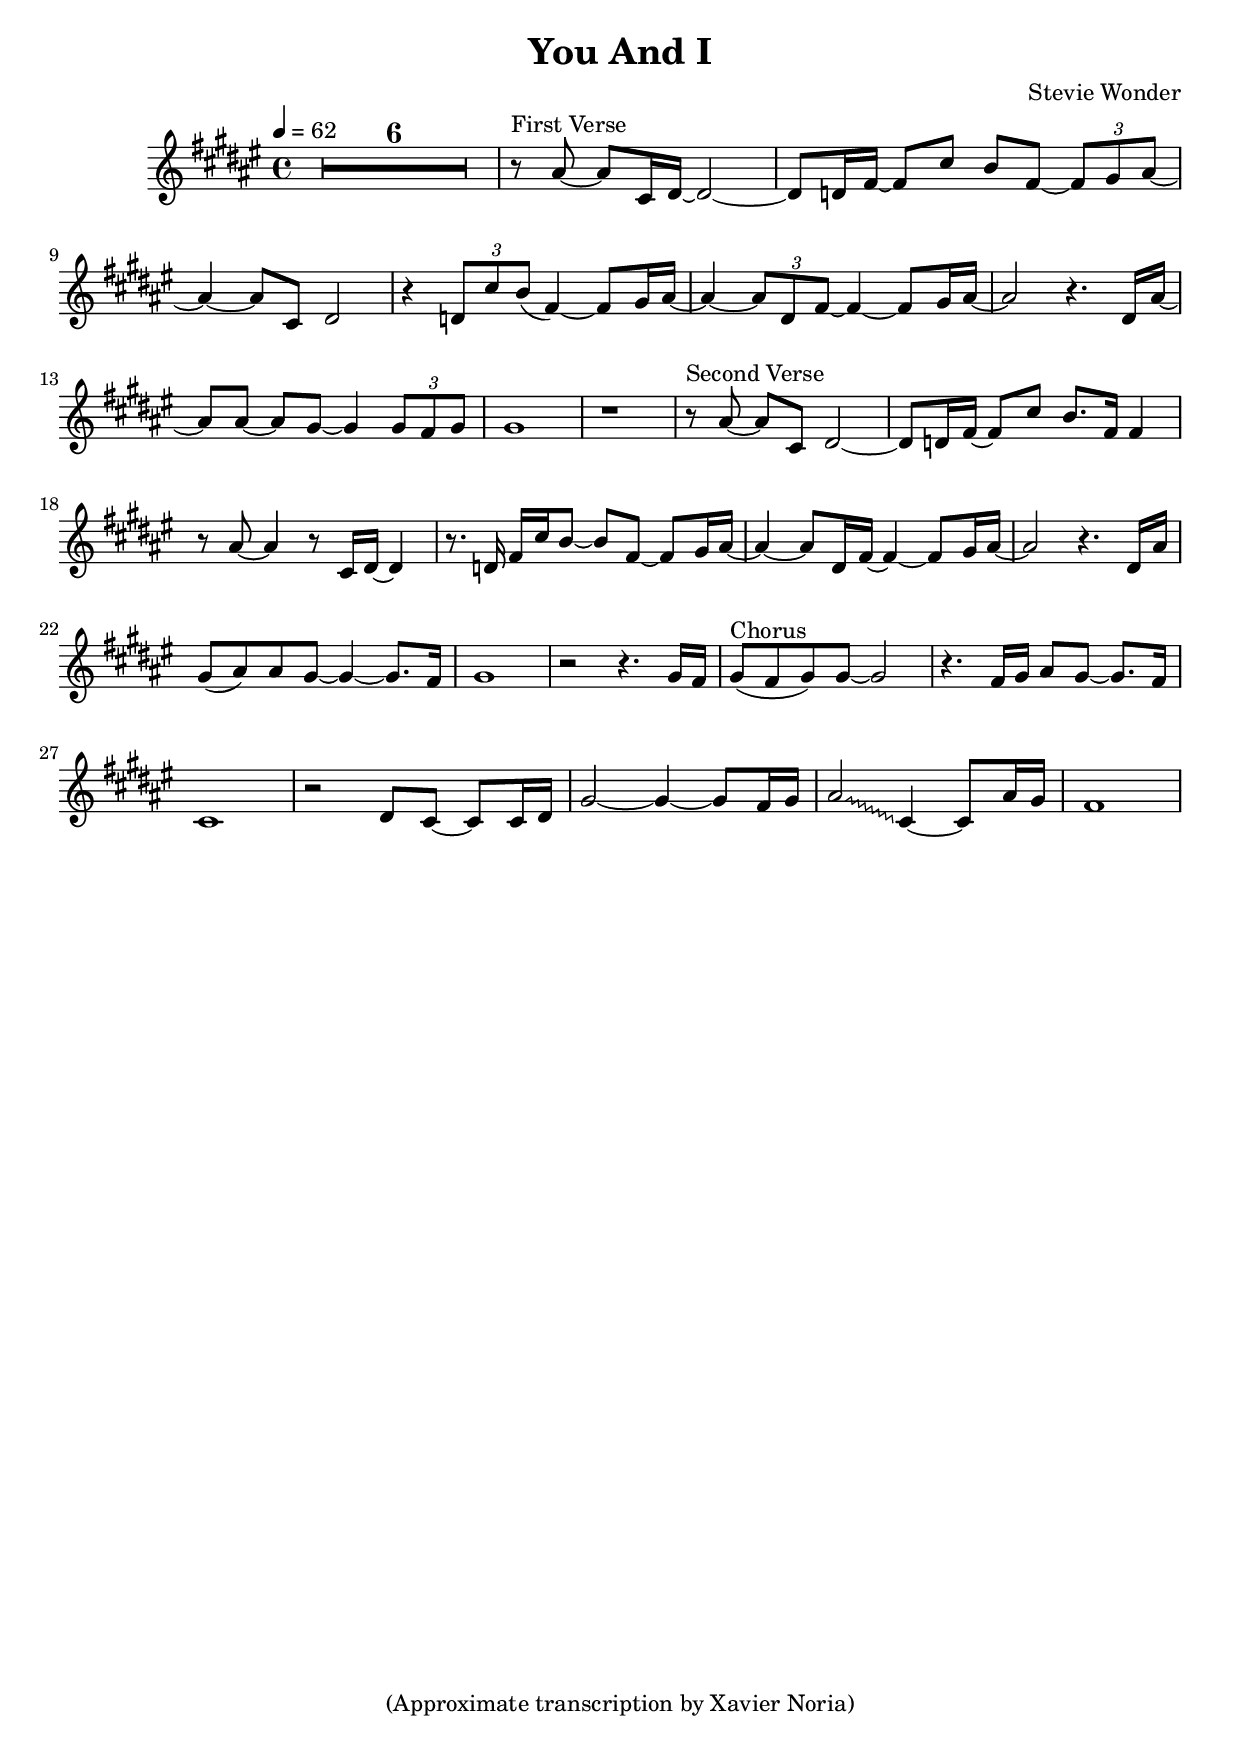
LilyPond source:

\version "2.16.0"

\include "english.ly"

\header {
  title    = "You And I"
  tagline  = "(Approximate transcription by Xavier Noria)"
  composer = "Stevie Wonder"
}

melody = \relative c'' {
  \clef treble
  \key fs \major
  \time 4/4
  \tempo 4 = 62

  \compressFullBarRests
  \override MultiMeasureRest #'expand-limit = #5
  \override Glissando #'style = #'zigzag

  % --- Introduction -----------------------------------------------------------

  % 1 ~ 0:00
  R1*6 |


  % --- First Verse ------------------------------------------------------------

  % 7 ~ 0:24
  r8^"First Verse" as ~ as cs,16  ds16 ~ ds2 ~ |

  % 8 ~ 0:28
  ds8 d16 fs ~ fs8 cs' b fs ~ \times 2/3 { fs gs as ~ } |

  % 9 ~ 0:32
  as4 ~ as8 cs,8 ds2 ~ |

  % 10 ~ 0:35
  r4 \times 2/3 { d8 cs' b( } fs4) ~ fs8 gs16 as ~ |

  % 11 ~ 0:39
  as4 ~ \times 2/3 { as8 ds, fs ~ } fs4 ~ fs8 gs16 as ~ |

  % 12 ~ 0:43
  as2 r4. ds,16 as' ~ |

  % 13 ~ 0:47
  as8[ as] ~ as gs ~ gs4 \times 2/3 { gs8 fs gs } |

  % 14 ~ 0:51
  gs1 |

  % 15 ~ 0:55
  r1 |


  % --- Second Verse -----------------------------------------------------------

  % 16 ~ 0:59
  r8^"Second Verse" as8 ~ as[ cs,] ds2 ~ |

  % 17 ~ 1:03
  ds8 d16 fs ~ fs8 cs' b8. fs16 fs4 |

  % 18 ~ 1:06
  r8 as ~ as4 r8 cs,16 ds ~ ds4 ~ |

  % 19 ~ 1:10
  r8. d16 fs cs' b8 ~ b8 fs ~ fs8 gs16 as ~ |

  % 20 ~ 1:14
  as4 ~ as8 ds,16 fs ~ fs4 ~ fs8 gs16 as ~ |

  % 21 ~ 1:18
  as2 r4. ds,16 as' ~ |

  % 22 ~ 1:22
  gs8( as8) as gs ~ gs4 ~ gs8. fs16  |

  % 23 ~ 1:26
  gs1 |

  % 24 ~ 1:30
  r2 r4. gs16 fs |


  % --- Chrorus ----------------------------------------------------------------

  % 25 ~ 1:33
  gs8(^"Chorus" fs8 gs8) gs ~ gs2 |

  % 26 ~ 1:37
  r4. fs16 gs as8 gs8 ~ gs8. fs16 |

  % 27 ~ 1:41
  cs1 |

  % 28 ~ 1:45
  r2 ds8 cs ~ cs8 cs16 ds |

  % 29 ~ 1:49
  gs2 ~ gs4 ~ gs8 fs16 gs16 |

  % 30 ~ 1:53
  as2 \glissando cs,4 ~ cs8 as'16 gs16 |

  % 31 ~ 1:57
  fs1 |
}

\score {
  \new Staff \melody
}
